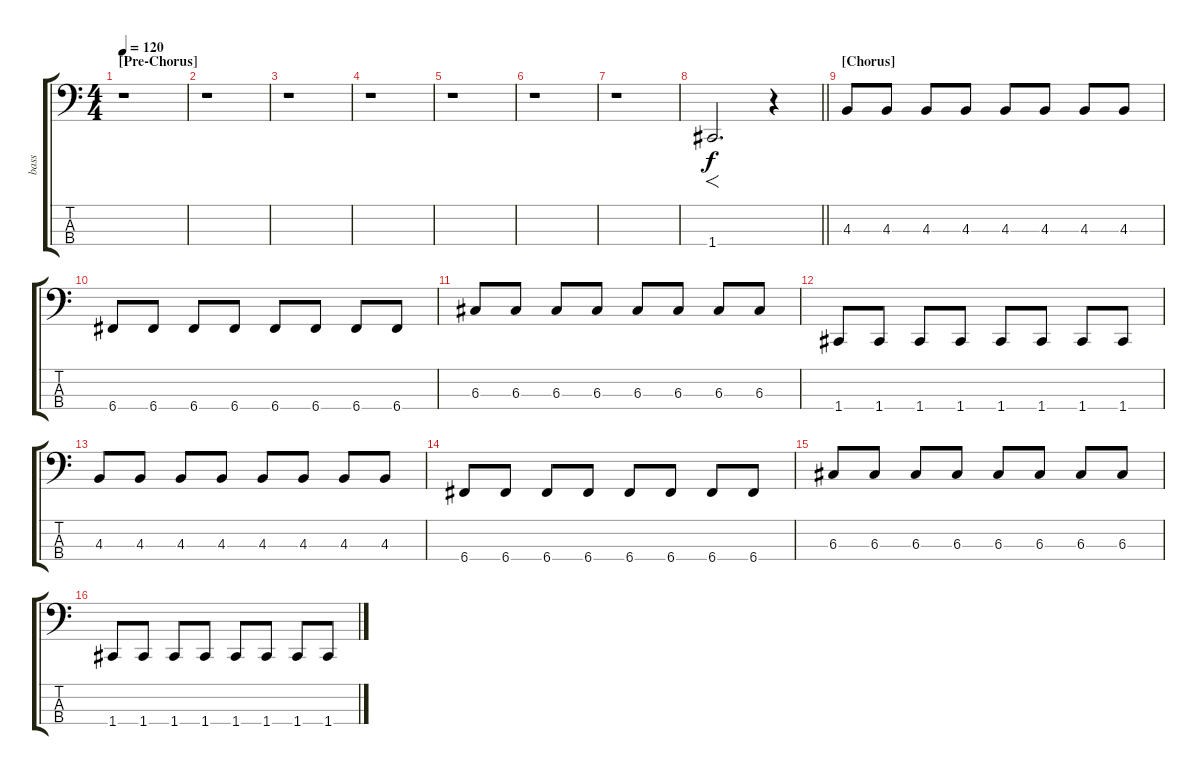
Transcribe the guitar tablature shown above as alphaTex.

\track ("bass" "bass") {instrument electricbassfinger}
\staff {score tabs}
\tuning (F2 C2 G1 C1) {hide}
\ts (4 4)
\section ("" "[Pre-Chorus]")
\tempo 120
\clef f4
\ks c
r.1{dy f} |
r.1 |
r.1 |
r.1 |
r.1 |
r.1 |
r.1 |
\barLineRight lightlight
1.4.2{f d} r.4 |
\section ("" "[Chorus]")
4.3.8 4.3.8 4.3.8 4.3.8 4.3.8 4.3.8 4.3.8 4.3.8 |
6.4.8 6.4.8 6.4.8 6.4.8 6.4.8 6.4.8 6.4.8 6.4.8 |
6.3.8 6.3.8 6.3.8 6.3.8 6.3.8 6.3.8 6.3.8 6.3.8 |
1.4.8 1.4.8 1.4.8 1.4.8 1.4.8 1.4.8 1.4.8 1.4.8 |
4.3.8 4.3.8 4.3.8 4.3.8 4.3.8 4.3.8 4.3.8 4.3.8 |
6.4.8 6.4.8 6.4.8 6.4.8 6.4.8 6.4.8 6.4.8 6.4.8 |
6.3.8 6.3.8 6.3.8 6.3.8 6.3.8 6.3.8 6.3.8 6.3.8 |
1.4.8 1.4.8 1.4.8 1.4.8 1.4.8 1.4.8 1.4.8 1.4.8
